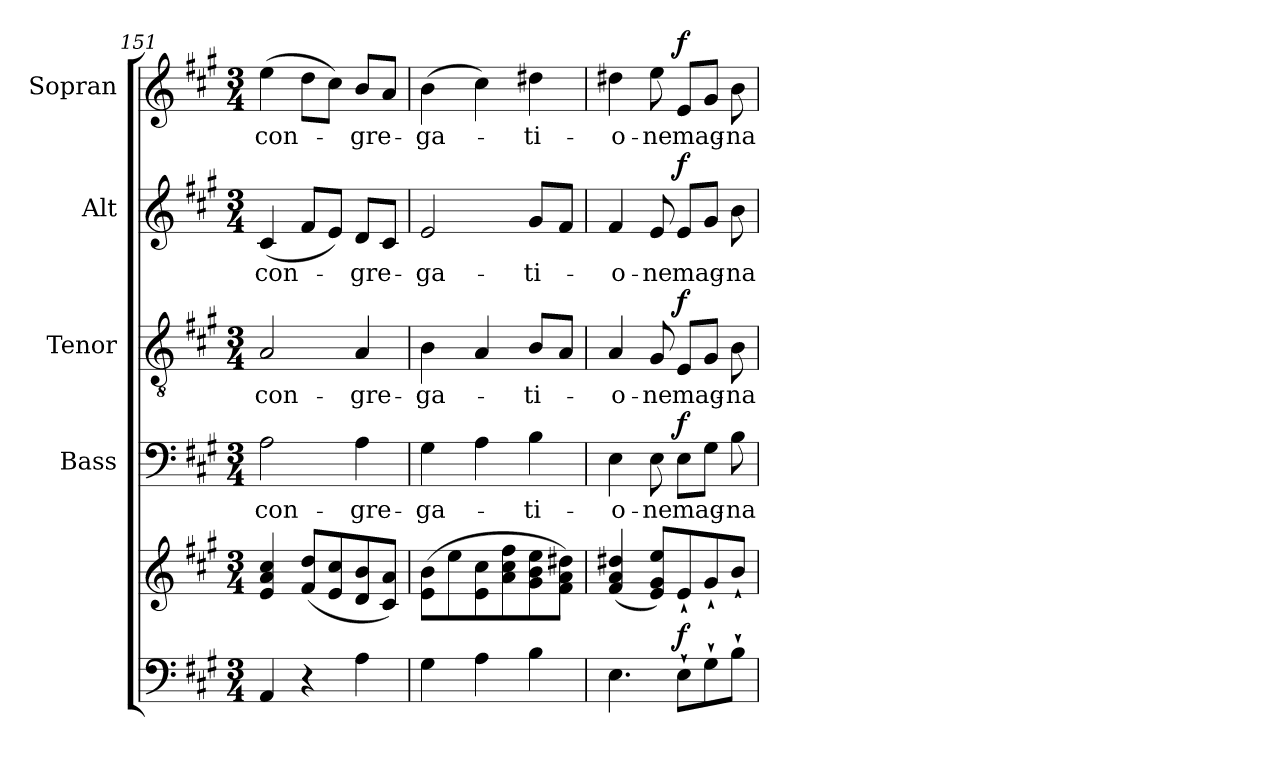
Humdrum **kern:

**kern	**kern	**dynam	**kern	**text	**dynam	**kern	**text	**dynam	**kern	**text	**dynam	**kern	**text	**dynam
*part5	*part5	*part5	*part4	*part4	*part4	*part3	*part3	*part3	*part2	*part2	*part2	*part1	*part1	*part1
*staff6	*staff5	*staff5/6	*staff4	*staff4	*staff4	*staff3	*staff3	*staff3	*staff2	*staff2	*staff2	*staff1	*staff1	*staff1
*	*	*	*I"Bass	*	*	*I"Tenor	*	*	*I"Alt	*	*	*I"Sopran	*	*
*	*	*	*I'B.	*	*	*I'T.	*	*	*I'A.	*	*	*I'S.	*	*
*clefF4	*clefG2	*	*clefF4	*	*	*clefGv2	*	*	*clefG2	*	*	*clefG2	*	*
*k[f#c#g#]	*k[f#c#g#]	*	*k[f#c#g#]	*	*	*k[f#c#g#]	*	*	*k[f#c#g#]	*	*	*k[f#c#g#]	*	*
*A:	*A:	*	*A:	*	*	*A:	*	*	*A:	*	*	*A:	*	*
*M3/4	*M3/4	*	*M3/4	*	*	*M3/4	*	*	*M3/4	*	*	*M3/4	*	*
=151	=151	=151	=151	=151	=151	=151	=151	=151	=151	=151	=151	=151	=151	=151
!	!	!	!	!LO:LY:b	!	!	!LO:LY:b	!	!	!LO:LY:b	!	!	!LO:LY:b	!
4AA/	4e/ 4a/ 4cc#/	.	2A\	con-	.	2A/	con-	.	(<4c#/	con-	.	(>4ee\	con-	.
4r	(<8f#/ 8dd/L	.	.	.	.	.	.	.	8f#/L	.	.	8dd\L	.	.
.	8e/ 8cc#/	.	.	.	.	.	.	.	8e/J)	.	.	8cc#\J)	.	.
!	!	!	!	!LO:LY:b	!	!	!LO:LY:b	!	!	!LO:LY:b	!	!	!LO:LY:b	!
4A\	8d/ 8b/	.	4A\	-gre-	.	4A/	-gre-	.	8d/L	-gre-	.	8b/L	-gre-	.
.	8c#/ 8a/J)	.	.	.	.	.	.	.	8c#/J	.	.	8a/J	.	.
=152	=152	=152	=152	=152	=152	=152	=152	=152	=152	=152	=152	=152	=152	=152
!	!	!	!	!LO:LY:b	!	!	!LO:LY:b	!	!	!LO:LY:b	!	!	!LO:LY:b	!
4G#\	(>8e\ 8b\L	.	4G#\	-ga-	.	4B\	-ga-	.	2e/	-ga-	.	(>4b\	-ga-	.
.	8ee\	.	.	.	.	.	.	.	.	.	.	.	.	.
4A\	8e\ 8cc#\	.	4A\	.	.	4A/	.	.	.	.	.	4cc#\)	.	.
.	8a\ 8cc#\ 8ff#\	.	.	.	.	.	.	.	.	.	.	.	.	.
!	!	!	!	!LO:LY:b	!	!	!LO:LY:b	!	!	!LO:LY:b	!	!	!LO:LY:b	!
4B\	8g#\ 8b\ 8ee\	.	4B\	-ti-	.	8B/L	-ti-	.	8g#/L	-ti-	.	4dd#X\	-ti-	.
.	8f#\ 8a\ 8dd#X\J)	.	.	.	.	8A/J	.	.	8f#/J	.	.	.	.	.
=153	=153	=153	=153	=153	=153	=153	=153	=153	=153	=153	=153	=153	=153	=153
!	!	!	!	!LO:LY:b	!	!	!LO:LY:b	!	!	!LO:LY:b	!	!	!LO:LY:b	!
4.E\	(<4f#/ 4a/ 4dd#X/	.	4E\	-o-	.	4A/	-o-	.	4f#/	-o-	.	4dd#X\	-o-	.
!	!	!	!	!LO:LY:b	!	!	!LO:LY:b	!	!	!LO:LY:b	!	!	!LO:LY:b	!
.	8e/ 8g#/ 8ee/L)	.	8E\	-ne	.	8G#/	-ne	.	8e/	-ne	.	8ee\	-ne	.
!	!	!LO:DY:a=2	!	!LO:LY:b	!LO:DY:a	!	!LO:LY:b	!LO:DY:a	!	!LO:LY:b	!LO:DY:a	!	!LO:LY:b	!LO:DY:a
8E`>\L	8e`</	f	8E\L	mag-	f	8E/L	mag-	f	8e/L	mag-	f	8e/L	mag-	f
8G#`>\	8g#`</	.	8G#\J	.	.	8G#/J	.	.	8g#/J	.	.	8g#/J	.	.
!	!	!	!	!LO:LY:b	!	!	!LO:LY:b	!	!	!LO:LY:b	!	!	!LO:LY:b	!
8B`>\J	8b`</J	.	8B\	-na	.	8B\	-na	.	8b\	-na	.	8b\	-na	.
=	=	=	=	=	=	=	=	=	=	=	=	=	=	=
*-	*-	*-	*-	*-	*-	*-	*-	*-	*-	*-	*-	*-	*-	*-
